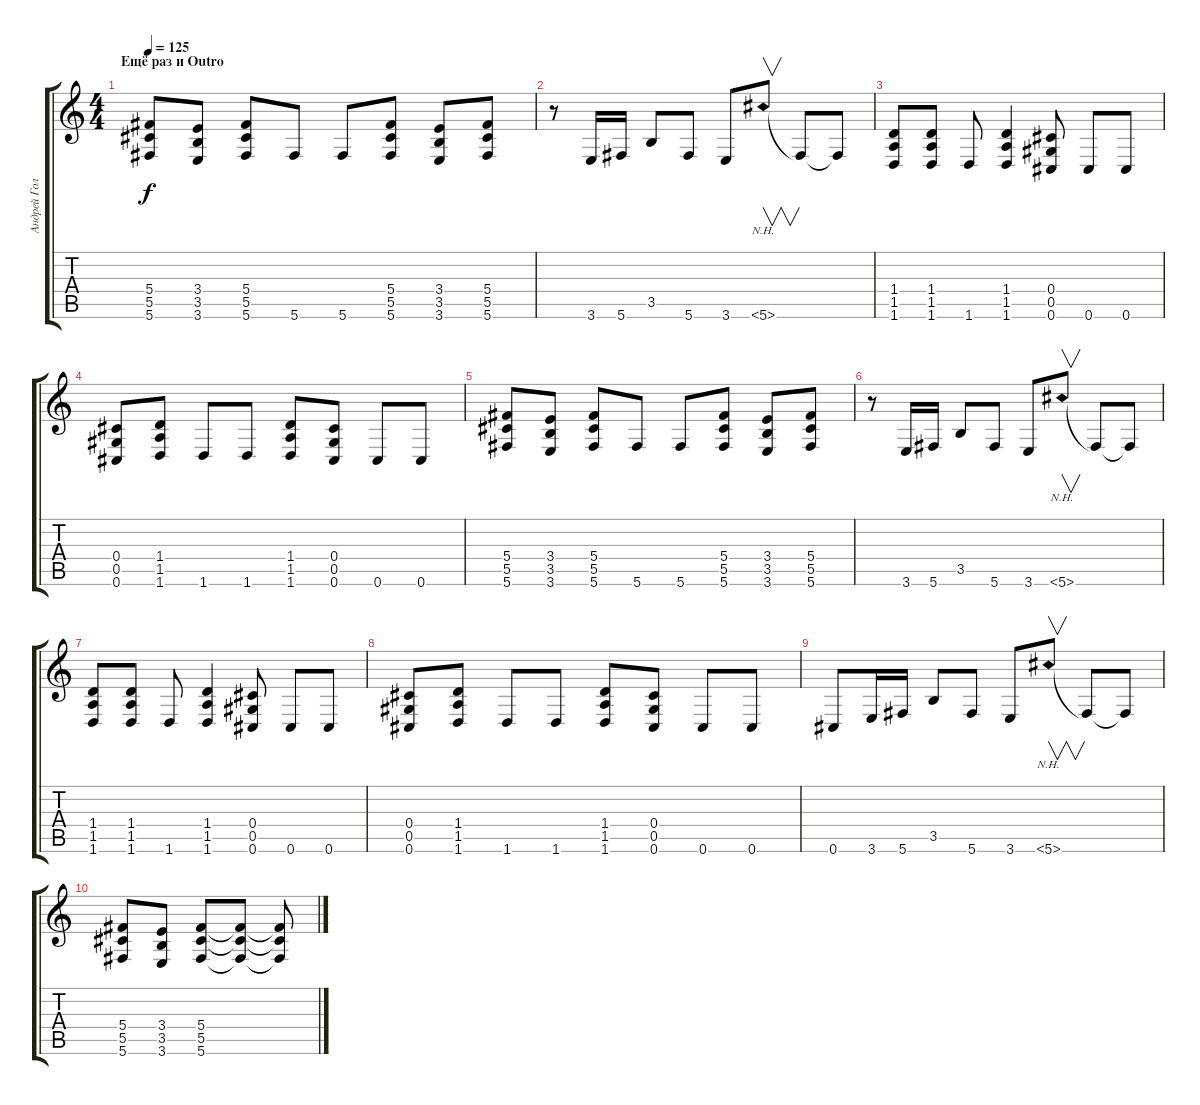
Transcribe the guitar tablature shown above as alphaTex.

\track ("Андрей Голованов" "Андрей Гол") {instrument distortionguitar}
\staff {score tabs}
\tuning (Eb4 Bb3 Gb3 Db3 Ab2 Db2) {hide}
\ts (4 4)
\section ("" "Ещё раз и Outro")
\tempo 125
\clef g2
\ks c
(5.4 5.5 5.6).8{dy f} (3.4 3.5 3.6).8 (5.4 5.5 5.6).8 5.6.8 5.6.8 (5.4 5.5 5.6).8 (3.4 3.5 3.6).8 (5.4 5.5 5.6).8 |
r.8 3.6.16 5.6.16 3.5.8 5.6.8 3.6.8 5.6{nh}.8{v} 5.6{t}.8 5.6{t}.8 |
(1.4 1.5 1.6).8 (1.4 1.5 1.6).8 1.6.8 (1.4 1.5 1.6).4 (0.4 0.5 0.6).8 0.6.8 0.6.8 |
(0.4 0.5 0.6).8 (1.4 1.5 1.6).8 1.6.8 1.6.8 (1.4 1.5 1.6).8 (0.4 0.5 0.6).8 0.6.8 0.6.8 |
(5.4 5.5 5.6).8 (3.4 3.5 3.6).8 (5.4 5.5 5.6).8 5.6.8 5.6.8 (5.4 5.5 5.6).8 (3.4 3.5 3.6).8 (5.4 5.5 5.6).8 |
r.8 3.6.16 5.6.16 3.5.8 5.6.8 3.6.8 5.6{nh}.8{v} 5.6{t}.8 5.6{t}.8 |
(1.4 1.5 1.6).8 (1.4 1.5 1.6).8 1.6.8 (1.4 1.5 1.6).4 (0.4 0.5 0.6).8 0.6.8 0.6.8 |
(0.4 0.5 0.6).8 (1.4 1.5 1.6).8 1.6.8 1.6.8 (1.4 1.5 1.6).8 (0.4 0.5 0.6).8 0.6.8 0.6.8 |
0.6.8 3.6.16 5.6.16 3.5.8 5.6.8 3.6.8 5.6{nh}.8{v} 5.6{t}.8 5.6{t}.8 |
(5.4 5.5 5.6).8 (3.4 3.5 3.6).8 (5.4 5.5 5.6).8 (5.4{t} 5.5{t} 5.6{t}).8 (5.4{t} 5.5{t} 5.6{t}).8
